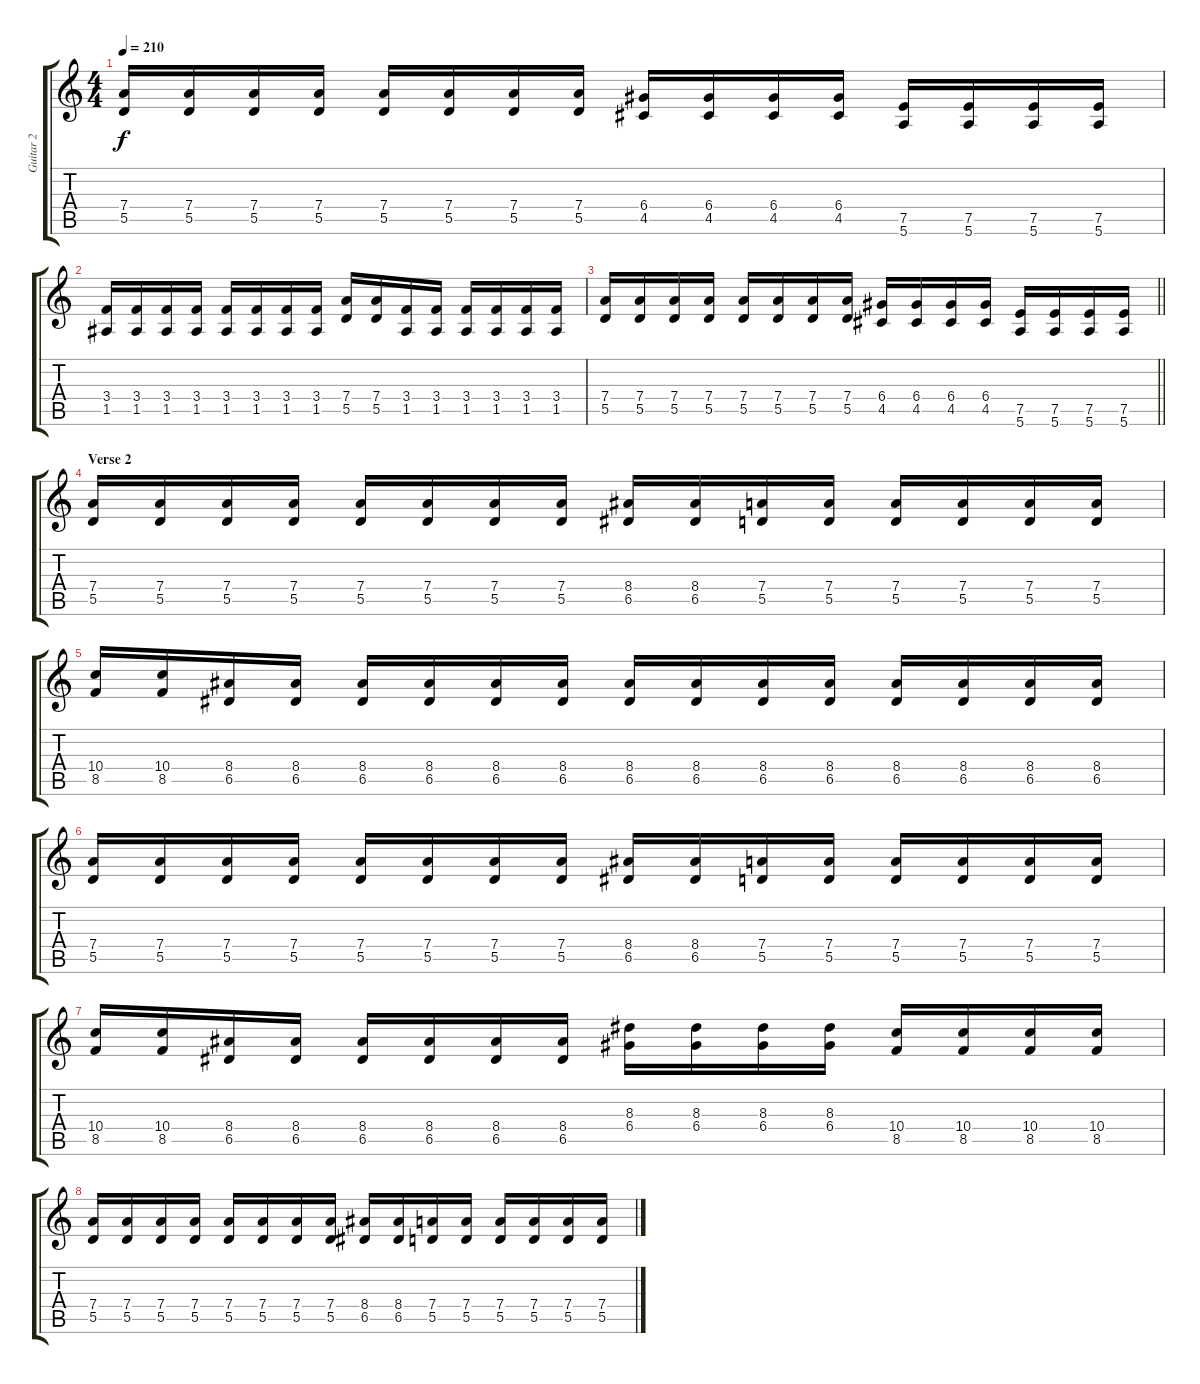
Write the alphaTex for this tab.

\track ("Guitar 2" "Guitar 2") {instrument distortionguitar}
\staff {score tabs}
\tuning (E4 B3 G3 D3 A2 E2) {hide}
\ts (4 4)
\tempo 210
\clef g2
\ks c
(7.4 5.5).16{dy f} (7.4 5.5).16 (7.4 5.5).16 (7.4 5.5).16 (7.4 5.5).16 (7.4 5.5).16 (7.4 5.5).16 (7.4 5.5).16 (6.4 4.5).16 (6.4 4.5).16 (6.4 4.5).16 (6.4 4.5).16 (7.5 5.6).16 (7.5 5.6).16 (7.5 5.6).16 (7.5 5.6).16 |
(3.4 1.5).16 (3.4 1.5).16 (3.4 1.5).16 (3.4 1.5).16 (3.4 1.5).16 (3.4 1.5).16 (3.4 1.5).16 (3.4 1.5).16 (7.4 5.5).16 (7.4 5.5).16 (3.4 1.5).16 (3.4 1.5).16 (3.4 1.5).16 (3.4 1.5).16 (3.4 1.5).16 (3.4 1.5).16 |
\barLineRight lightlight
(7.4 5.5).16 (7.4 5.5).16 (7.4 5.5).16 (7.4 5.5).16 (7.4 5.5).16 (7.4 5.5).16 (7.4 5.5).16 (7.4 5.5).16 (6.4 4.5).16 (6.4 4.5).16 (6.4 4.5).16 (6.4 4.5).16 (7.5 5.6).16 (7.5 5.6).16 (7.5 5.6).16 (7.5 5.6).16 |
\section ("" "Verse 2")
(7.4 5.5).16 (7.4 5.5).16 (7.4 5.5).16 (7.4 5.5).16 (7.4 5.5).16 (7.4 5.5).16 (7.4 5.5).16 (7.4 5.5).16 (8.4 6.5).16 (8.4 6.5).16 (7.4 5.5).16 (7.4 5.5).16 (7.4 5.5).16 (7.4 5.5).16 (7.4 5.5).16 (7.4 5.5).16 |
(10.4 8.5).16 (10.4 8.5).16 (8.4 6.5).16 (8.4 6.5).16 (8.4 6.5).16 (8.4 6.5).16 (8.4 6.5).16 (8.4 6.5).16 (8.4 6.5).16 (8.4 6.5).16 (8.4 6.5).16 (8.4 6.5).16 (8.4 6.5).16 (8.4 6.5).16 (8.4 6.5).16 (8.4 6.5).16 |
(7.4 5.5).16 (7.4 5.5).16 (7.4 5.5).16 (7.4 5.5).16 (7.4 5.5).16 (7.4 5.5).16 (7.4 5.5).16 (7.4 5.5).16 (8.4 6.5).16 (8.4 6.5).16 (7.4 5.5).16 (7.4 5.5).16 (7.4 5.5).16 (7.4 5.5).16 (7.4 5.5).16 (7.4 5.5).16 |
(10.4 8.5).16 (10.4 8.5).16 (8.4 6.5).16 (8.4 6.5).16 (8.4 6.5).16 (8.4 6.5).16 (8.4 6.5).16 (8.4 6.5).16 (8.3 6.4).16 (8.3 6.4).16 (8.3 6.4).16 (8.3 6.4).16 (10.4 8.5).16 (10.4 8.5).16 (10.4 8.5).16 (10.4 8.5).16 |
(7.4 5.5).16 (7.4 5.5).16 (7.4 5.5).16 (7.4 5.5).16 (7.4 5.5).16 (7.4 5.5).16 (7.4 5.5).16 (7.4 5.5).16 (8.4 6.5).16 (8.4 6.5).16 (7.4 5.5).16 (7.4 5.5).16 (7.4 5.5).16 (7.4 5.5).16 (7.4 5.5).16 (7.4 5.5).16
